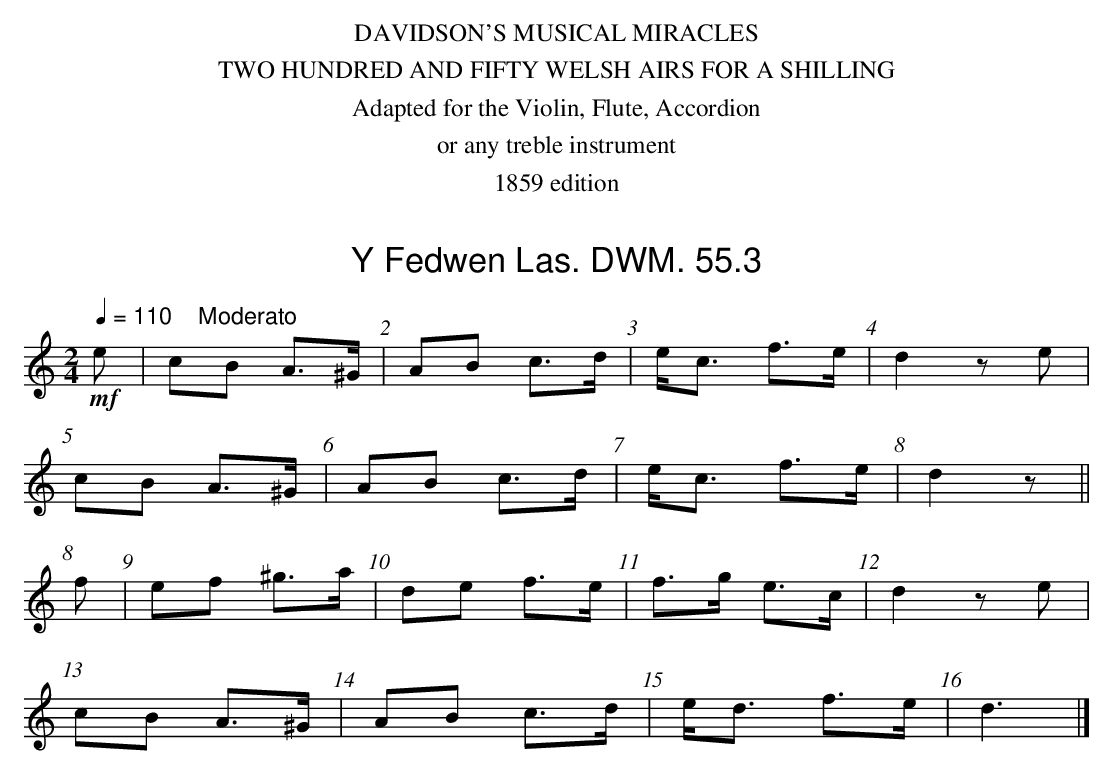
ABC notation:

X:1
T:Fedwen Las. DWM. 55.3, Y
M:2/4
L:1/8
Q:1/4=110 "    Moderato"
K:D dorian
!mf!e|cB A>^G|AB c>d|e<c f>e|d2 ze|
cB A>^G|AB c>d|e<c f>e|d2 z||
f|ef ^g>a|de f>e|f>g e>c|d2 ze|
cB A>^G|AB c>d|e<d f>e|d3|]
